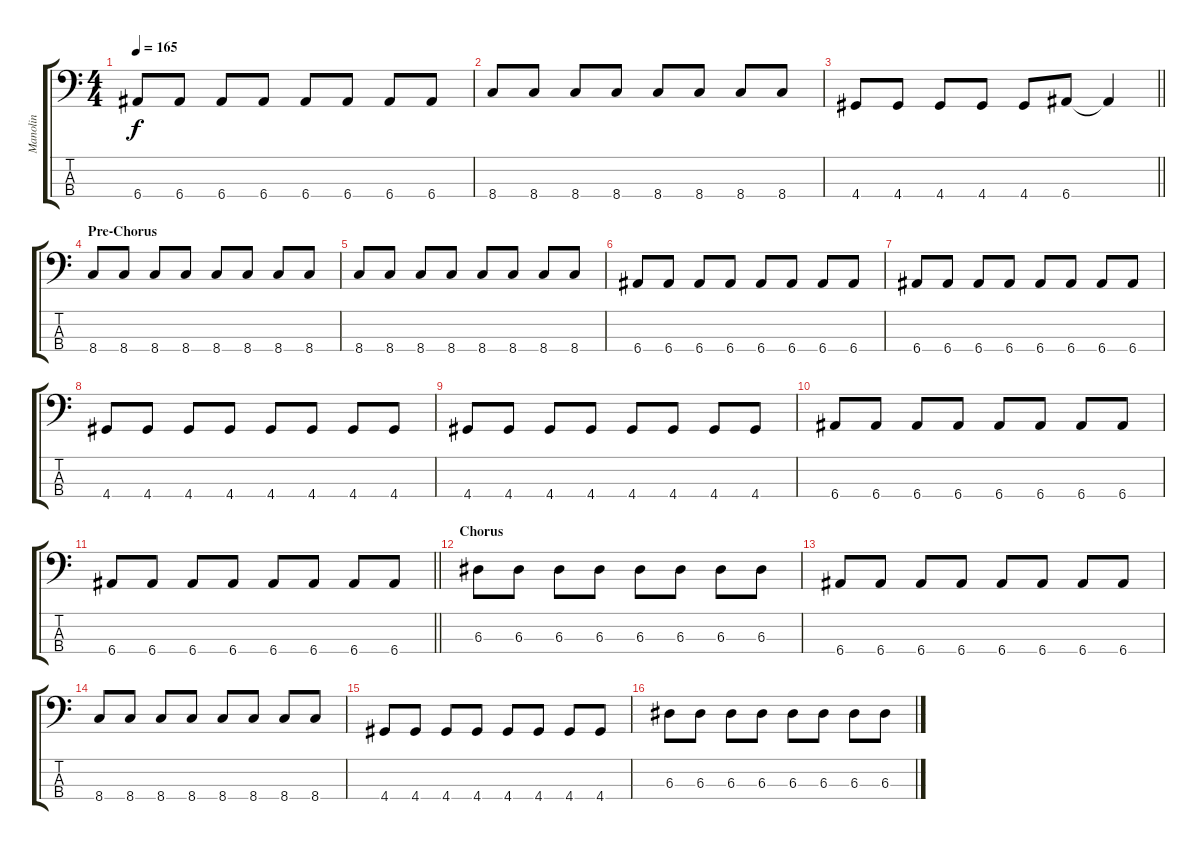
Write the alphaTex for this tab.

\track ("Manolin" "Manolin") {instrument electricbasspick}
\staff {score tabs}
\tuning (G2 D2 A1 E1) {hide}
\ts (4 4)
\tempo 165
\clef f4
\ks c
6.4.8{dy f} 6.4.8 6.4.8 6.4.8 6.4.8 6.4.8 6.4.8 6.4.8 |
8.4.8 8.4.8 8.4.8 8.4.8 8.4.8 8.4.8 8.4.8 8.4.8 |
\barLineRight lightlight
4.4.8 4.4.8 4.4.8 4.4.8 4.4.8 6.4.8 6.4{t}.4 |
\section ("" "Pre-Chorus")
8.4.8 8.4.8 8.4.8 8.4.8 8.4.8 8.4.8 8.4.8 8.4.8 |
8.4.8 8.4.8 8.4.8 8.4.8 8.4.8 8.4.8 8.4.8 8.4.8 |
6.4.8 6.4.8 6.4.8 6.4.8 6.4.8 6.4.8 6.4.8 6.4.8 |
6.4.8 6.4.8 6.4.8 6.4.8 6.4.8 6.4.8 6.4.8 6.4.8 |
4.4.8 4.4.8 4.4.8 4.4.8 4.4.8 4.4.8 4.4.8 4.4.8 |
4.4.8 4.4.8 4.4.8 4.4.8 4.4.8 4.4.8 4.4.8 4.4.8 |
6.4.8 6.4.8 6.4.8 6.4.8 6.4.8 6.4.8 6.4.8 6.4.8 |
\barLineRight lightlight
6.4.8 6.4.8 6.4.8 6.4.8 6.4.8 6.4.8 6.4.8 6.4.8 |
\section ("" "Chorus")
6.3.8 6.3.8 6.3.8 6.3.8 6.3.8 6.3.8 6.3.8 6.3.8 |
6.4.8 6.4.8 6.4.8 6.4.8 6.4.8 6.4.8 6.4.8 6.4.8 |
8.4.8 8.4.8 8.4.8 8.4.8 8.4.8 8.4.8 8.4.8 8.4.8 |
4.4.8 4.4.8 4.4.8 4.4.8 4.4.8 4.4.8 4.4.8 4.4.8 |
6.3.8 6.3.8 6.3.8 6.3.8 6.3.8 6.3.8 6.3.8 6.3.8
